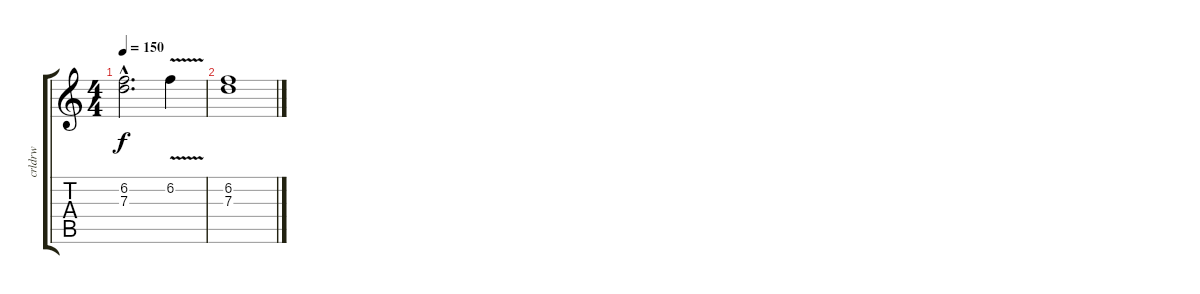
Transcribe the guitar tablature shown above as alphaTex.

\track ("crldrw" "crldrw") {instrument distortionguitar}
\staff {score tabs}
\tuning (E4 B3 G3 D3 A2 E2) {hide}
\ts (4 4)
\tempo 150
\clef g2
\ks c
(6.2{hac} 7.3{hac}).2{d dy f} 6.2{v}.4 |
(6.2 7.3).1
